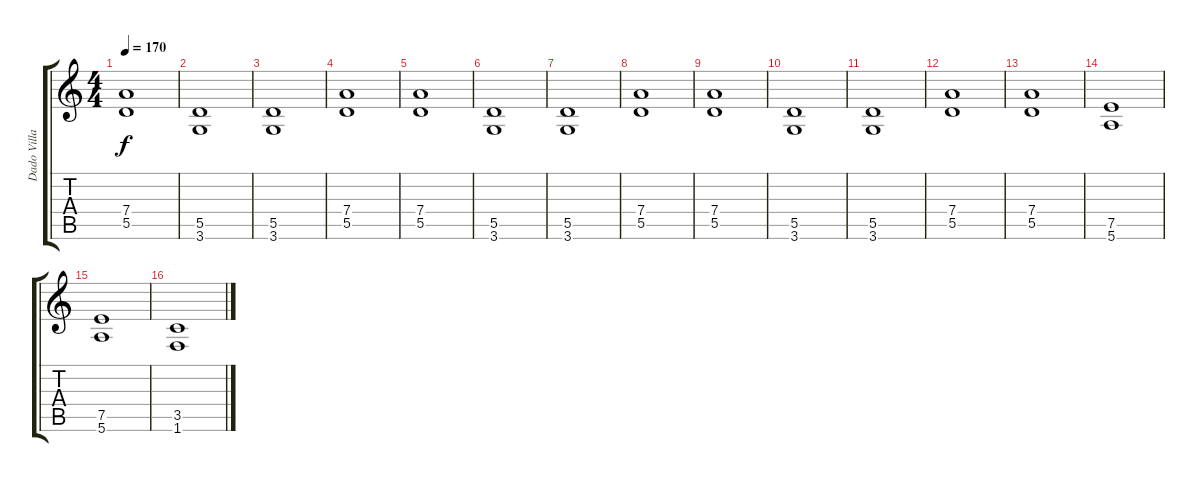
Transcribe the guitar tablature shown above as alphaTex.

\track ("Dado Villa-Lobos" "Dado Villa") {instrument distortionguitar}
\staff {score tabs}
\tuning (E4 B3 G3 D3 A2 E2) {hide}
\ts (4 4)
\tempo 170
\clef g2
\ks c
(7.4 5.5).1{dy f} |
(5.5 3.6).1 |
(5.5 3.6).1 |
(7.4 5.5).1 |
(7.4 5.5).1 |
(5.5 3.6).1 |
(5.5 3.6).1 |
(7.4 5.5).1 |
(7.4 5.5).1 |
(5.5 3.6).1 |
(5.5 3.6).1 |
(7.4 5.5).1 |
(7.4 5.5).1 |
(7.5 5.6).1 |
(7.5 5.6).1 |
(3.5 1.6).1
